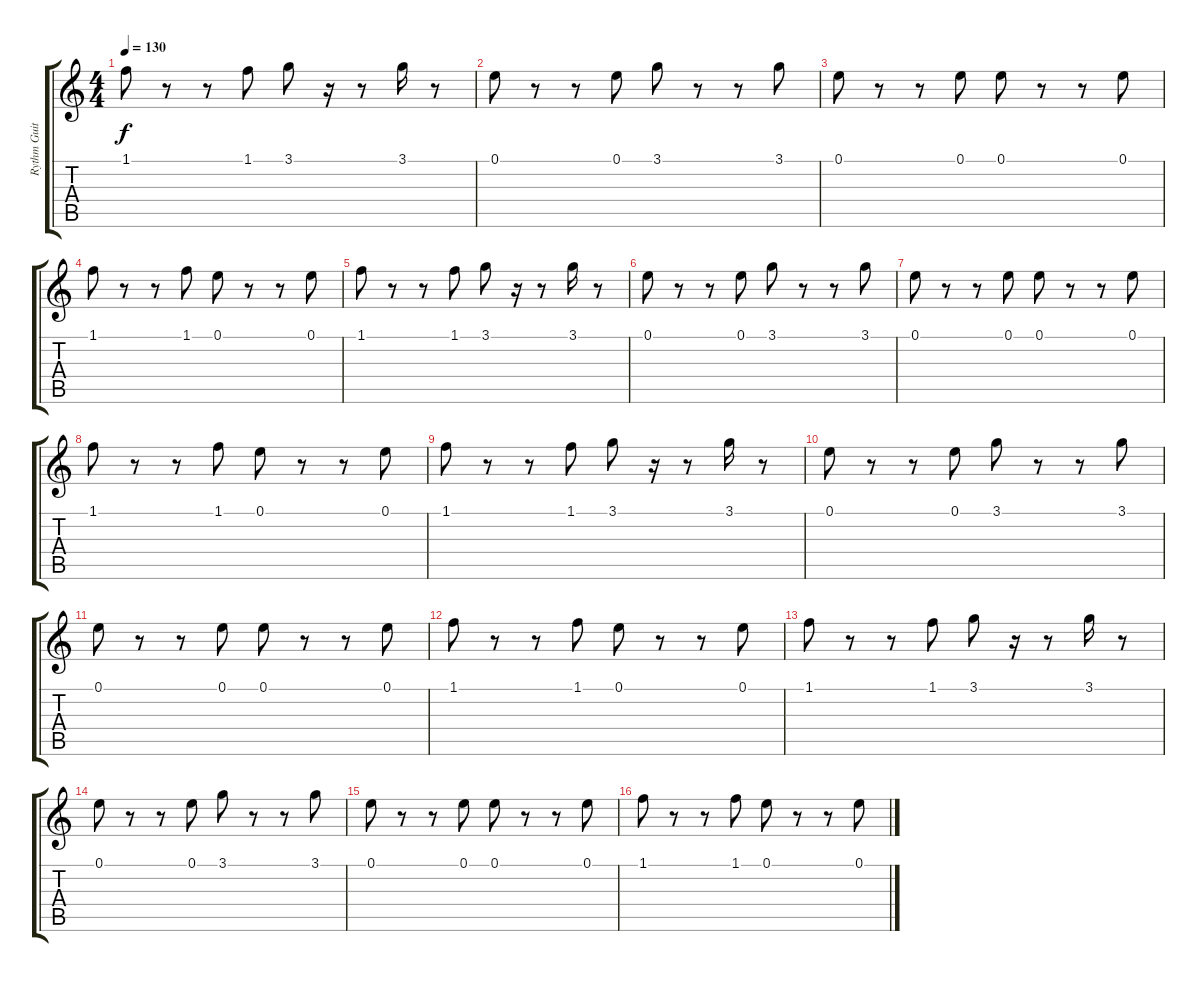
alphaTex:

\track ("Rythm Guitar" "Rythm Guit") {instrument overdrivenguitar}
\staff {score tabs}
\tuning (E4 B3 G3 D3 A2 E2) {hide}
\ts (4 4)
\tempo 130
\clef g2
\ks c
1.1.8{dy f} r.8 r.8 1.1.8 3.1.8 r.16 r.8 3.1.16 r.8 |
0.1.8 r.8 r.8 0.1.8 3.1.8 r.8 r.8 3.1.8 |
0.1.8 r.8 r.8 0.1.8 0.1.8 r.8 r.8 0.1.8 |
1.1.8 r.8 r.8 1.1.8 0.1.8 r.8 r.8 0.1.8 |
1.1.8 r.8 r.8 1.1.8 3.1.8 r.16 r.8 3.1.16 r.8 |
0.1.8 r.8 r.8 0.1.8 3.1.8 r.8 r.8 3.1.8 |
0.1.8 r.8 r.8 0.1.8 0.1.8 r.8 r.8 0.1.8 |
1.1.8 r.8 r.8 1.1.8 0.1.8 r.8 r.8 0.1.8 |
1.1.8 r.8 r.8 1.1.8 3.1.8 r.16 r.8 3.1.16 r.8 |
0.1.8 r.8 r.8 0.1.8 3.1.8 r.8 r.8 3.1.8 |
0.1.8 r.8 r.8 0.1.8 0.1.8 r.8 r.8 0.1.8 |
1.1.8 r.8 r.8 1.1.8 0.1.8 r.8 r.8 0.1.8 |
1.1.8 r.8 r.8 1.1.8 3.1.8 r.16 r.8 3.1.16 r.8 |
0.1.8 r.8 r.8 0.1.8 3.1.8 r.8 r.8 3.1.8 |
0.1.8 r.8 r.8 0.1.8 0.1.8 r.8 r.8 0.1.8 |
1.1.8 r.8 r.8 1.1.8 0.1.8 r.8 r.8 0.1.8
